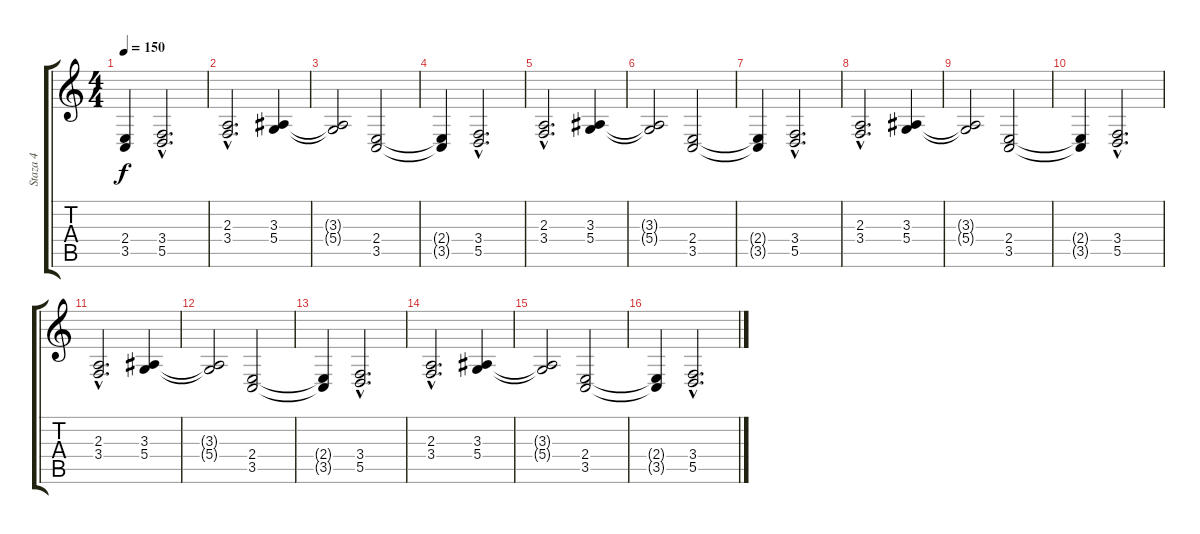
\track ("Staza 4" "Staza 4") {instrument drawbarorgan}
\staff {score tabs}
\tuning (E4 B3 G3 D3 A2 E2) {hide}
\ts (4 4)
\tempo 150
\clef g2
\ks c
(2.4{t} 3.5{t}).4{dy f} (3.4{hac} 5.5{hac}).2{d} |
(2.3{hac} 3.4{hac}).2{d} (3.3 5.4).4 |
(3.3{t} 5.4{t}).2 (2.4 3.5).2 |
(2.4{t} 3.5{t}).4 (3.4{hac} 5.5{hac}).2{d} |
(2.3{hac} 3.4{hac}).2{d} (3.3 5.4).4 |
(3.3{t} 5.4{t}).2 (2.4 3.5).2 |
(2.4{t} 3.5{t}).4 (3.4{hac} 5.5{hac}).2{d} |
(2.3{hac} 3.4{hac}).2{d} (3.3 5.4).4 |
(3.3{t} 5.4{t}).2 (2.4 3.5).2 |
(2.4{t} 3.5{t}).4 (3.4{hac} 5.5{hac}).2{d} |
(2.3{hac} 3.4{hac}).2{d} (3.3 5.4).4 |
(3.3{t} 5.4{t}).2 (2.4 3.5).2 |
(2.4{t} 3.5{t}).4 (3.4{hac} 5.5{hac}).2{d} |
(2.3{hac} 3.4{hac}).2{d} (3.3 5.4).4 |
(3.3{t} 5.4{t}).2 (2.4 3.5).2 |
(2.4{t} 3.5{t}).4 (3.4{hac} 5.5{hac}).2{d}
